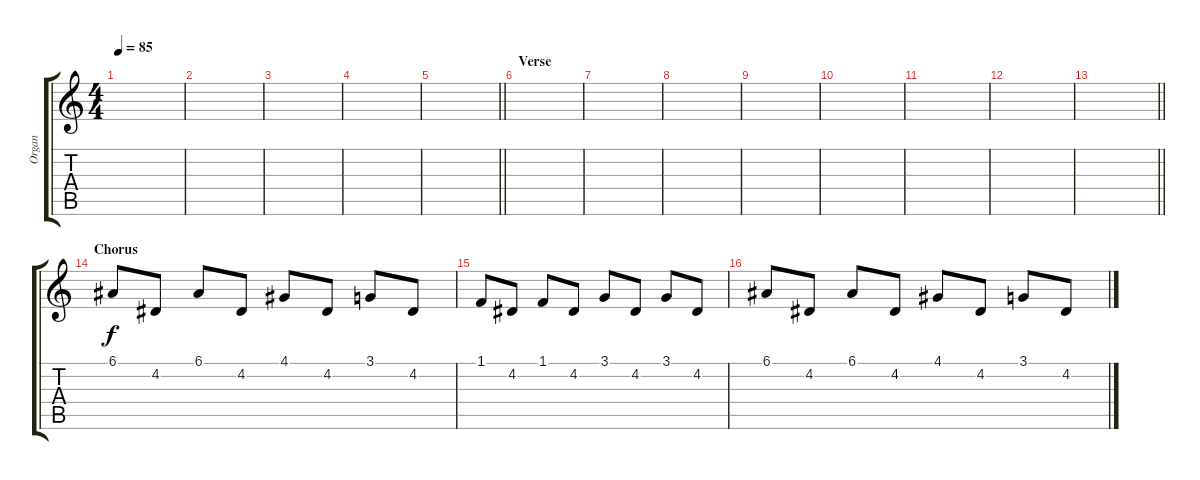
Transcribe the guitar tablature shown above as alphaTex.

\track ("Organ" "Organ") {instrument rockorgan}
\staff {score tabs}
\tuning (E4 B3 G3 D3 A2 E2) {hide}
\ts (4 4)
\tempo 85
\clef g2
\ks c
|
|
|
|
\barLineRight lightlight
|
\section ("" "Verse")
|
|
|
|
|
|
|
\barLineRight lightlight
|
\section ("" "Chorus")
6.1.8 4.2.8 6.1.8 4.2.8 4.1.8 4.2.8 3.1.8 4.2.8 |
1.1.8 4.2.8 1.1.8 4.2.8 3.1.8 4.2.8 3.1.8 4.2.8 |
6.1.8 4.2.8 6.1.8 4.2.8 4.1.8 4.2.8 3.1.8 4.2.8
